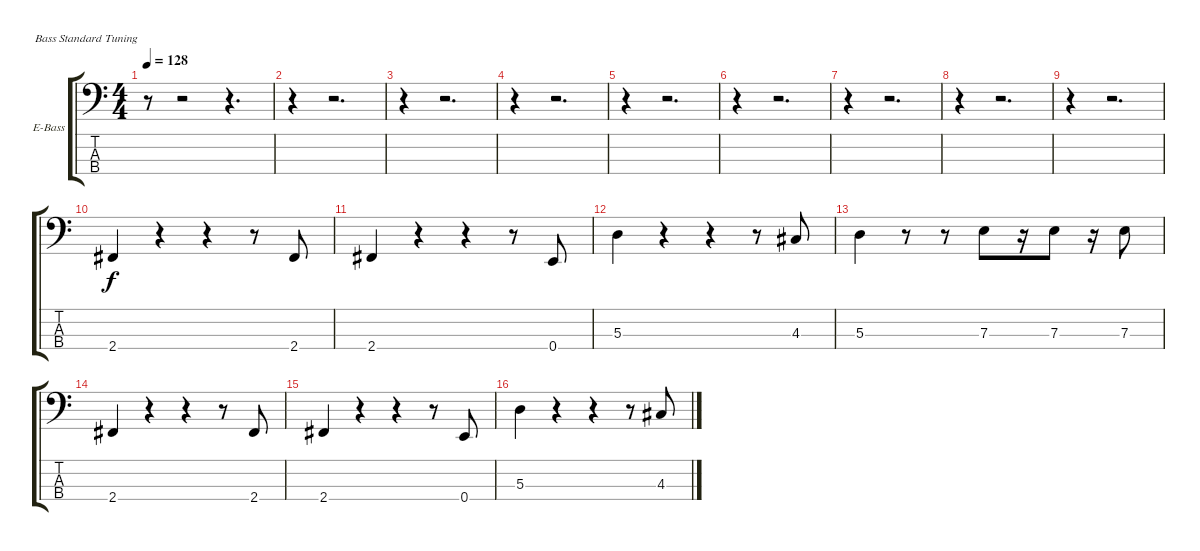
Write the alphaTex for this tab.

\bracketExtendMode groupsimilarinstruments
\firstSystemTrackNameOrientation horizontal
\otherSystemsTrackNameOrientation horizontal
\track ("Bass" "E-Bass") {instrument electricbasspick}
\staff {score tabs}
\tuning (G2 D2 A1 E1)
\ts (4 4)
\tempo 128
\clef f4
\ks c
r.8{dy f} r.2 r.4{d} |
r.4 r.2{d} |
r.4 r.2{d} |
r.4 r.2{d} |
r.4 r.2{d} |
r.4 r.2{d} |
r.4 r.2{d} |
r.4 r.2{d} |
r.4 r.2{d} |
2.4.4 r.4 r.4 r.8 2.4.8 |
2.4.4 r.4 r.4 r.8 0.4.8 |
5.3.4 r.4 r.4 r.8 4.3.8 |
5.3.4 r.8 r.8 7.3.8 r.16 7.3.8 r.16 7.3.8 |
2.4.4 r.4 r.4 r.8 2.4.8 |
2.4.4 r.4 r.4 r.8 0.4.8 |
5.3.4 r.4 r.4 r.8 4.3.8
